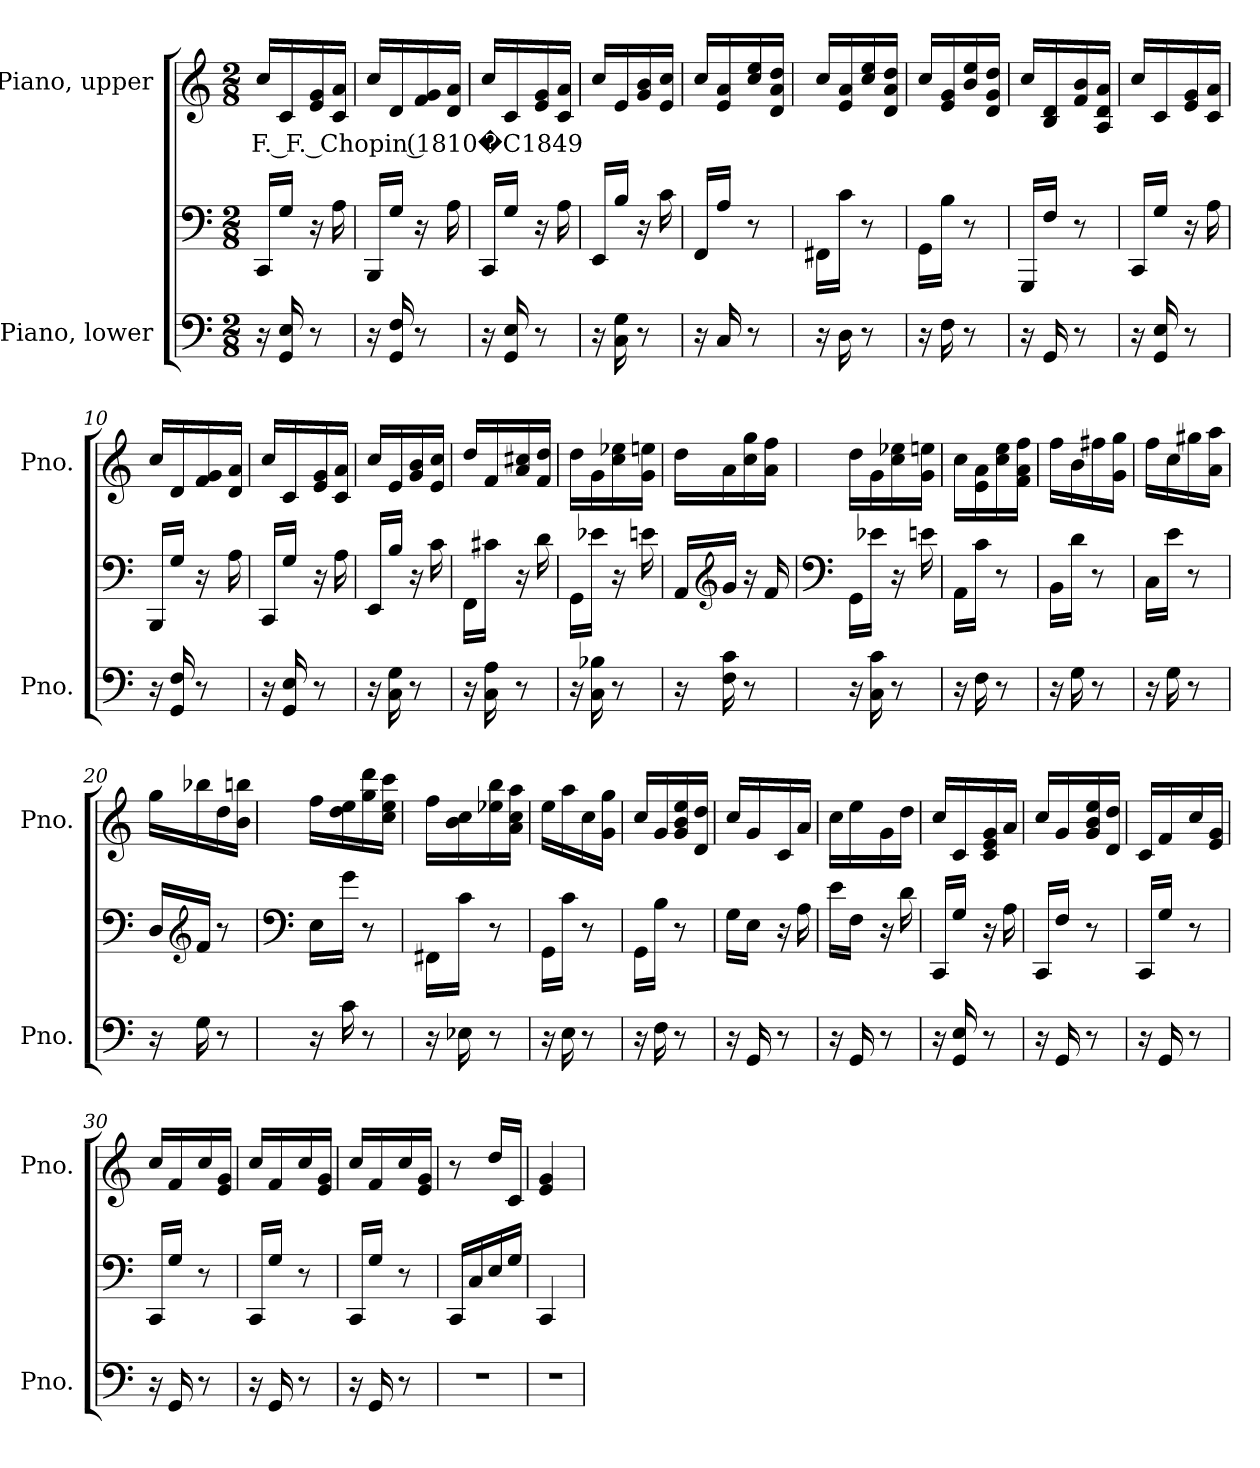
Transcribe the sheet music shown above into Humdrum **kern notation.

**kern	**kern	**kern	**text
*part2	*part2	*part1	*part1
*staff3	*staff2	*staff1	*staff1
*I"Piano, lower	*	*I"Piano, upper	*
*I'Pno.	*	*I'Pno.	*
*clefF4	*clefF4	*clefG2	*
*k[]	*k[]	*k[]	*
*M2/8	*M2/8	*M2/8	*
*MM60	*MM60	*MM60	*
=1	=1	=1	=1
!	!	!	!LO:LY:b
16r	16CC/LL	16cc/LL	F. F. Chopin (1810�C1849
16GG/ 16E/	16G/JJ	16c/	.
8r	16r	16e/ 16g/	.
.	16A\	16c/ 16a/JJ	.
=2	=2	=2	=2
16r	16BBB/LL	16cc/LL	.
16GG/ 16F/	16G/JJ	16d/	.
8r	16r	16f/ 16g/	.
.	16A\	16d/ 16a/JJ	.
=3	=3	=3	=3
16r	16CC/LL	16cc/LL	.
16GG/ 16E/	16G/JJ	16c/	.
8r	16r	16e/ 16g/	.
.	16A\	16c/ 16a/JJ	.
=4	=4	=4	=4
16r	16EE/LL	16cc/LL	.
16C\ 16G\	16B/JJ	16e/	.
8r	16r	16g/ 16b/	.
.	16c\	16e/ 16cc/JJ	.
!!LO:LB:g=z
=5	=5	=5	=5
16r	16FF/LL	16cc/LL	.
16C/	16A/JJ	16e/ 16a/	.
8r	8r	16cc/ 16ee/	.
.	.	16d/ 16a/ 16dd/JJ	.
=6	=6	=6	=6
16r	16FF#X\LL	16cc/LL	.
16D\	16c\JJ	16e/ 16a/	.
8r	8r	16cc/ 16ee/	.
.	.	16d/ 16a/ 16dd/JJ	.
=7	=7	=7	=7
16r	16GG\LL	16cc/LL	.
16F\	16B\JJ	16e/ 16g/	.
8r	8r	16b/ 16ee/	.
.	.	16d/ 16g/ 16dd/JJ	.
=8	=8	=8	=8
16r	16GGG/LL	16cc/LL	.
16GG/	16F/JJ	16B/ 16d/	.
8r	8r	16f/ 16b/	.
.	.	16A/ 16d/ 16a/JJ	.
=9	=9	=9	=9
16r	16CC/LL	16cc/LL	.
16GG/ 16E/	16G/JJ	16c/	.
8r	16r	16e/ 16g/	.
.	16A\	16c/ 16a/JJ	.
=10	=10	=10	=10
16r	16BBB/LL	16cc/LL	.
16GG/ 16F/	16G/JJ	16d/	.
8r	16r	16f/ 16g/	.
.	16A\	16d/ 16a/JJ	.
=11	=11	=11	=11
16r	16CC/LL	16cc/LL	.
16GG/ 16E/	16G/JJ	16c/	.
8r	16r	16e/ 16g/	.
.	16A\	16c/ 16a/JJ	.
=12	=12	=12	=12
16r	16EE/LL	16cc/LL	.
16C\ 16G\	16B/JJ	16e/	.
8r	16r	16g/ 16b/	.
.	16c\	16e/ 16cc/JJ	.
!!LO:LB:g=z
=13	=13	=13	=13
16r	16FF\LL	16dd/LL	.
16C\ 16A\	16c#X\JJ	16f/	.
8r	16r	16a/ 16cc#X/	.
.	16d\	16f/ 16dd/JJ	.
=14	=14	=14	=14
16r	16GG\LL	16dd\LL	.
16C\ 16B-X\	16e-X\JJ	16g\	.
8r	16r	16cc\ 16ee-X\	.
.	16en\	16g\ 16een\JJ	.
=15	=15	=15	=15
16r	16AA/LL	16dd\LL	.
*	*clefG2	*	*
16F\ 16c\	16g/JJ	16a\	.
8r	16r	16cc\ 16gg\	.
.	16f/	16a\ 16ff\JJ	.
=16	=16	=16	=16
*	*clefF4	*	*
16r	16GG\LL	16dd\LL	.
16C\ 16c\	16e-X\JJ	16g\	.
8r	16r	16cc\ 16ee-X\	.
.	16en\	16g\ 16een\JJ	.
=17	=17	=17	=17
16r	16AA\LL	16cc\LL	.
16F\	16c\JJ	16e\ 16a\	.
8r	8r	16cc\ 16ee\	.
.	.	16f\ 16a\ 16ff\JJ	.
=18	=18	=18	=18
16r	16BB\LL	16ff\LL	.
16G\	16d\JJ	16b\	.
8r	8r	16ff#X\	.
.	.	16g\ 16gg\JJ	.
!!LO:LB:g=z
=19	=19	=19	=19
16r	16C\LL	16ff\LL	.
16G\	16e\JJ	16cc\	.
8r	8r	16gg#X\	.
.	.	16a\ 16aa\JJ	.
=20	=20	=20	=20
16r	16D/LL	16gg\LL	.
*	*clefG2	*	*
16G\	16f/JJ	16bb-X\	.
8r	8r	16dd\	.
.	.	16b\ 16bbn\JJ	.
=21	=21	=21	=21
*	*clefF4	*	*
16r	16E\LL	16ff\LL	.
16c\	16g\JJ	16dd\ 16ee\	.
8r	8r	16gg\ 16ddd\	.
.	.	16cc\ 16ee\ 16ccc\JJ	.
=22	=22	=22	=22
16r	16FF#X\LL	16ff\LL	.
16E-X\	16c\JJ	16b\ 16cc\	.
8r	8r	16ee-X\ 16bb\	.
.	.	16a\ 16cc\ 16aa\JJ	.
=23	=23	=23	=23
16r	16GG\LL	16ee\LL	.
16E\	16c\JJ	16aa\	.
8r	8r	16cc\	.
.	.	16g\ 16gg\JJ	.
=24	=24	=24	=24
16r	16GG\LL	16cc/LL	.
16F\	16B\JJ	16g/	.
8r	8r	16g/ 16b/ 16ee/	.
.	.	16d/ 16dd/JJ	.
=25	=25	=25	=25
16r	16G\LL	16cc/LL	.
16GG/	16E\JJ	16g/	.
8r	16r	16c/	.
.	16A\	16a/JJ	.
!!LO:PB:g=z
=26	=26	=26	=26
16r	16e\LL	16cc\LL	.
16GG/	16F\JJ	16ee\	.
8r	16r	16g\	.
.	16d\	16dd\JJ	.
=27	=27	=27	=27
16r	16CC/LL	16cc/LL	.
16GG/ 16E/	16G/JJ	16c/	.
8r	16r	16c/ 16e/ 16g/	.
.	16A\	16a/JJ	.
=28	=28	=28	=28
16r	16CC/LL	16cc/LL	.
16GG/	16F/JJ	16g/	.
8r	8r	16g/ 16b/ 16ee/	.
.	.	16d/ 16dd/JJ	.
=29	=29	=29	=29
16r	16CC/LL	16c/LL	.
16GG/	16G/JJ	16f/	.
8r	8r	16cc/	.
.	.	16e/ 16g/JJ	.
=30	=30	=30	=30
16r	16CC/LL	16cc/LL	.
16GG/	16G/JJ	16f/	.
8r	8r	16cc/	.
.	.	16e/ 16g/JJ	.
=31	=31	=31	=31
16r	16CC/LL	16cc/LL	.
16GG/	16G/JJ	16f/	.
8r	8r	16cc/	.
.	.	16e/ 16g/JJ	.
=32	=32	=32	=32
16r	16CC/LL	16cc/LL	.
16GG/	16G/JJ	16f/	.
8r	8r	16cc/	.
.	.	16e/ 16g/JJ	.
!!LO:LB:g=z
=33	=33	=33	=33
4r	16CC/LL	8r	.
.	16C/	.	.
.	16E/	16dd/LL	.
.	16G/JJ	16c/JJ	.
=34	=34	=34	=34
4r	4CC/	4e/ 4g/	.
=	=	=	=
*-	*-	*-	*-
